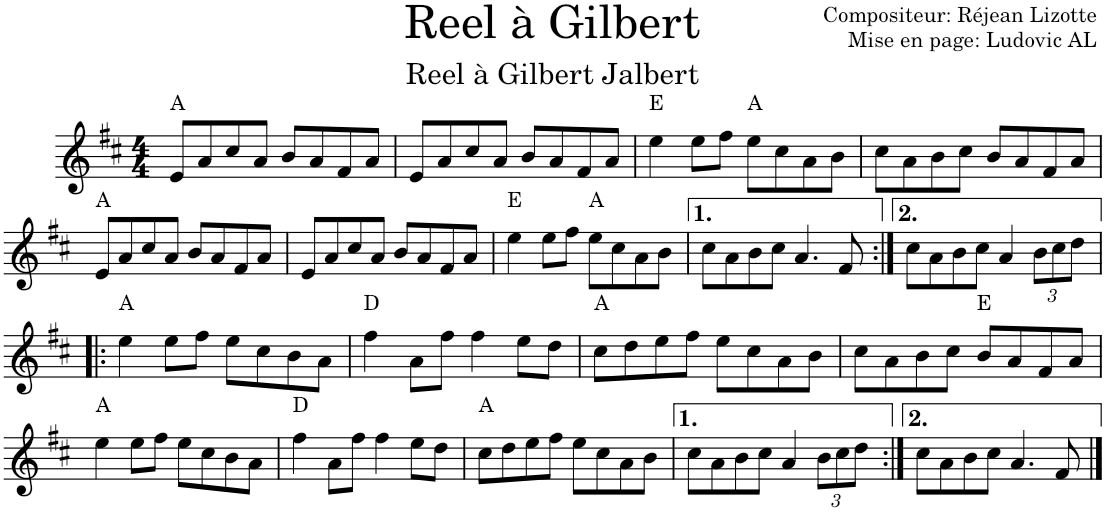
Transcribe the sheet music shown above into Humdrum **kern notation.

**kern	**harte
*part1	*part1
*staff1	*
*I"Voice	*
*I'V	*
*clefG2	*
*k[f#c#]	*
*M4/4	*
=1	=1
8e/L	A:maj
8a/	.
8cc#/	.
8a/J	.
8b/L	.
8a/	.
8f#/	.
8a/J	.
=2	=2
8e/L	.
8a/	.
8cc#/	.
8a/J	.
8b/L	.
8a/	.
8f#/	.
8a/J	.
=3	=3
4ee\	E:maj
8ee\L	.
8ff#\J	.
8ee\L	A:maj
8cc#\	.
8a\	.
8b\J	.
=4	=4
8cc#\L	.
8a\	.
8b\	.
8cc#\J	.
8b/L	.
8a/	.
8f#/	.
8a/J	.
!!LO:LB:g=z
=5	=5
8e/L	A:maj
8a/	.
8cc#/	.
8a/J	.
8b/L	.
8a/	.
8f#/	.
8a/J	.
=6	=6
8e/L	.
8a/	.
8cc#/	.
8a/J	.
8b/L	.
8a/	.
8f#/	.
8a/J	.
=7	=7
4ee\	E:maj
8ee\L	.
8ff#\J	.
8ee\L	A:maj
8cc#\	.
8a\	.
8b\J	.
=8	=8
8cc#\L	.
8a\	.
8b\	.
8cc#\J	.
4.a/	.
8f#/	.
=9:|!	=9:|!
8cc#\L	.
8a\	.
8b\	.
8cc#\J	.
4a/	.
*Xbrackettup	*
12b\L	.
12cc#\	.
12dd\J	.
!!LO:LB:g=z
=10!|:	=10!|:
4ee\	A:maj
8ee\L	.
8ff#\J	.
8ee\L	.
8cc#\	.
8b\	.
8a\J	.
=11	=11
4ff#\	D:maj
8a\L	.
8ff#\J	.
4ff#\	.
8ee\L	.
8dd\J	.
=12	=12
8cc#\L	A:maj
8dd\	.
8ee\	.
8ff#\J	.
8ee\L	.
8cc#\	.
8a\	.
8b\J	.
=13	=13
8cc#\L	.
8a\	.
8b\	.
8cc#\J	.
8b/L	E:maj
8a/	.
8f#/	.
8a/J	.
!!LO:LB:g=z
=14	=14
4ee\	A:maj
8ee\L	.
8ff#\J	.
8ee\L	.
8cc#\	.
8b\	.
8a\J	.
=15	=15
4ff#\	D:maj
8a\L	.
8ff#\J	.
4ff#\	.
8ee\L	.
8dd\J	.
=16	=16
8cc#\L	A:maj
8dd\	.
8ee\	.
8ff#\J	.
8ee\L	.
8cc#\	.
8a\	.
8b\J	.
=17	=17
8cc#\L	.
8a\	.
8b\	.
8cc#\J	.
4a/	.
12b\L	.
12cc#\	.
12dd\J	.
=18:|!	=18:|!
8cc#\L	.
8a\	.
8b\	.
8cc#\J	.
4.a/	.
8f#/	.
==	==
*-	*-
